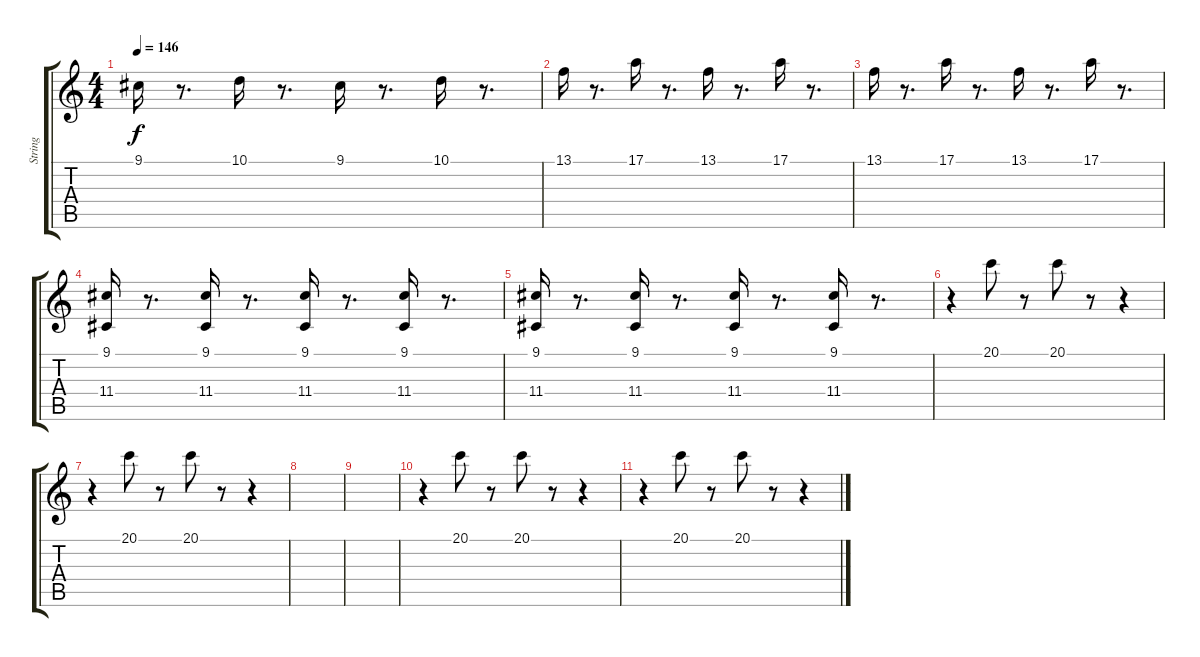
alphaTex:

\track ("String" "String") {instrument stringensemble1}
\staff {score tabs}
\tuning (E4 B3 G3 D3 A2 E2) {hide}
\ts (4 4)
\tempo 146
\clef g2
\ks c
9.1.16{dy f} r.8{d} 10.1.16 r.8{d} 9.1.16 r.8{d} 10.1.16 r.8{d} |
13.1.16 r.8{d} 17.1.16 r.8{d} 13.1.16 r.8{d} 17.1.16 r.8{d} |
13.1.16 r.8{d} 17.1.16 r.8{d} 13.1.16 r.8{d} 17.1.16 r.8{d} |
(9.1 11.4).16 r.8{d} (9.1 11.4).16 r.8{d} (9.1 11.4).16 r.8{d} (9.1 11.4).16 r.8{d} |
(9.1 11.4).16 r.8{d} (9.1 11.4).16 r.8{d} (9.1 11.4).16 r.8{d} (9.1 11.4).16 r.8{d} |
r.4{volume 14} 20.1.8 r.8 20.1.8 r.8 r.4 |
r.4 20.1.8 r.8 20.1.8 r.8 r.4 |
|
|
r.4 20.1.8 r.8 20.1.8 r.8 r.4 |
r.4 20.1.8 r.8 20.1.8 r.8 r.4
